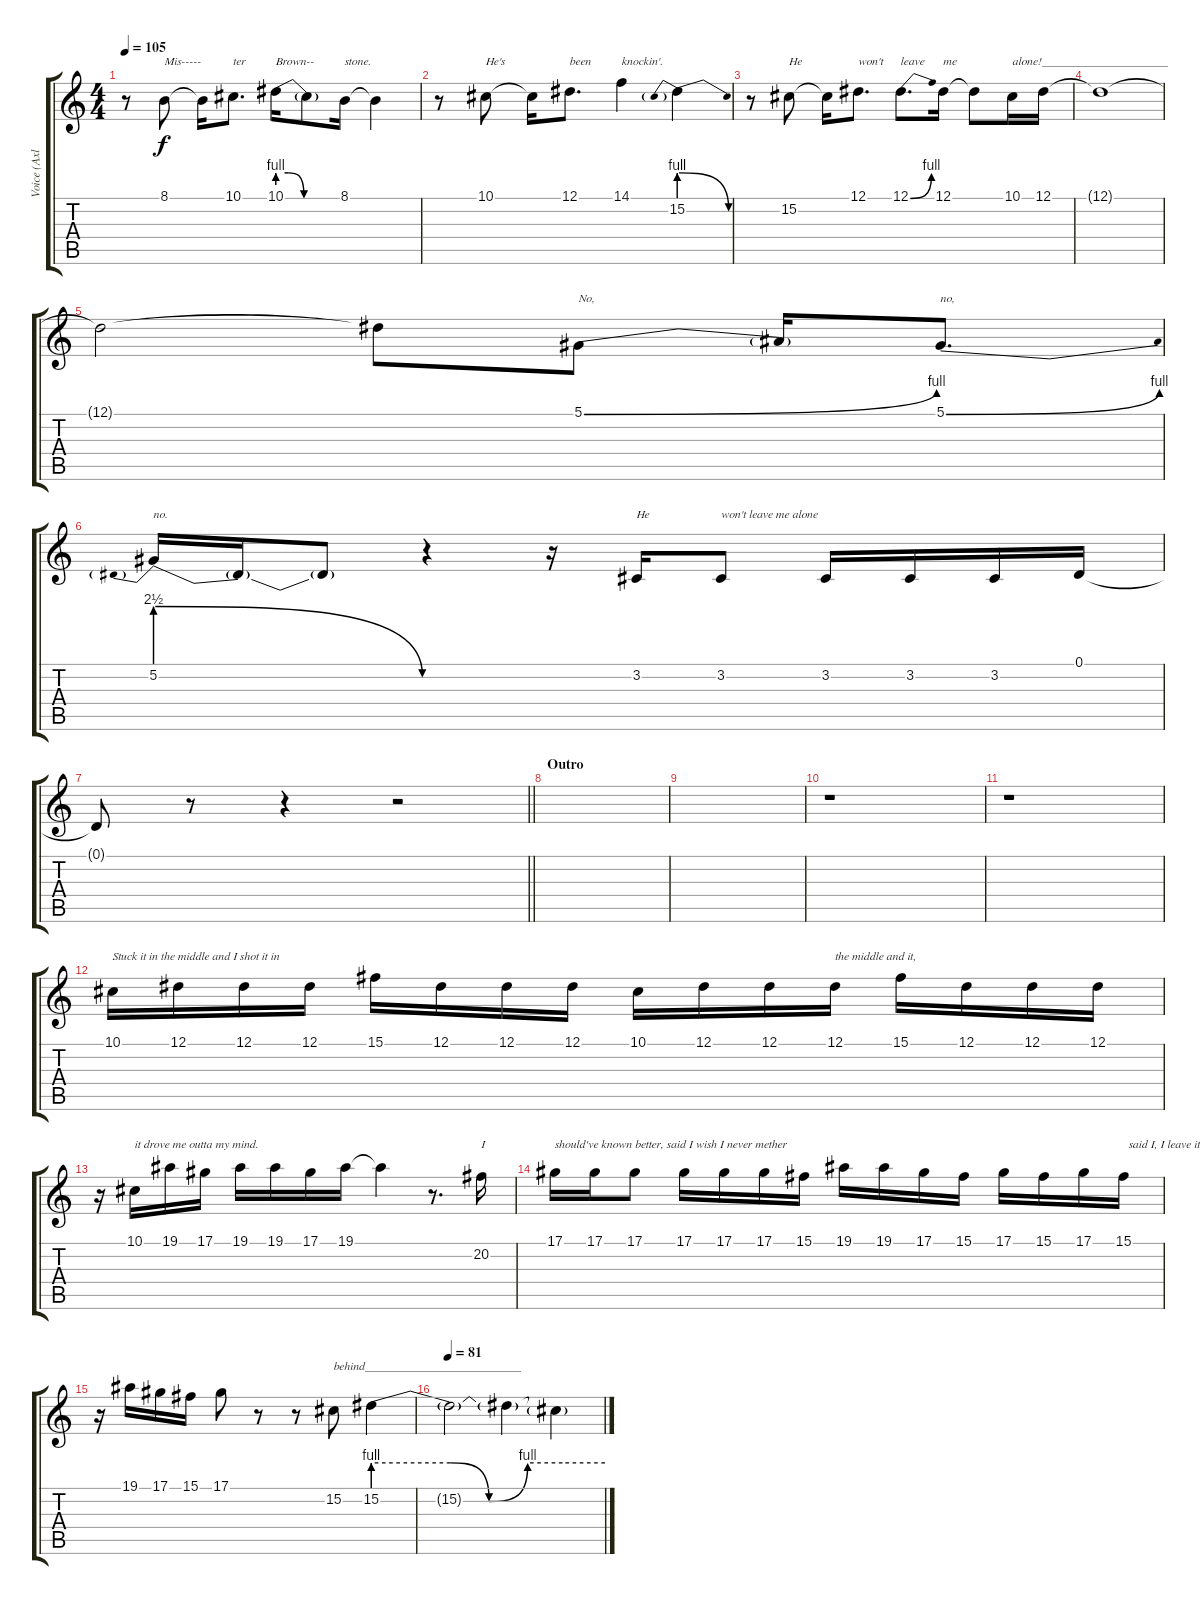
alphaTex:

\track ("Voice (Axl)" "Voice (Axl") {instrument lead2sawtooth}
\staff {score tabs}
\tuning (Eb4 Bb3 Gb3 Db3 Ab2 Eb2) {hide}
\ts (4 4)
\tempo 105
\clef g2
\ks c
r.8{dy f} 8.1.8{txt "Mis-----"} 8.1{t}.16 10.1.8{d txt "ter"} 10.1{be (custom 0 4 10 4 25 0 30 0 40 0 60 0)}.16{txt "Brown--"} 10.1{t}.8 8.1.16{txt "stone."} 8.1{t}.4 |
r.8 10.1.8{txt "He's"} 10.1{t}.16 12.1.8{d txt "been"} 14.1.4{txt "knockin'."} 15.2{be (prebendrelease 0 4 60 0)}.4 |
r.8 15.2.8{txt "He"} 15.2{t}.16 12.1.8{d txt "won't"} 12.1{be (bend 0 0 60 4)}.8{d txt "leave"} 12.1.16{txt "me"} 12.1{t}.8 10.1.16{txt "alone!_____________________"} 12.1.16 |
12.1{t}.1 |
12.1{t}.2 12.1{t}.8 5.1{be (bend 0 0 60 4)}.8{txt "No,"} 5.1{t}.16 5.1{be (bend 0 0 60 4)}.8{d txt "no,"} |
5.2{be (prebendrelease 0 10 60 0)}.16{txt "no."} 5.2{t}.16 5.2{t}.8 r.4 r.16 3.2.16{txt "He"} 3.2.8{txt "won't leave me alone"} 3.2.16 3.2.16 3.2.16 0.1.16 |
\barLineRight lightlight
0.1{t}.8 r.8 r.4 r.2 |
\section ("" "Outro")
|
|
r.1 |
r.1 |
10.1.16{txt "Stuck it in the middle and I shot it in"} 12.1.16 12.1.16 12.1.16 15.1.16 12.1.16 12.1.16 12.1.16 10.1.16 12.1.16 12.1.16 12.1.16{txt "the middle and it,"} 15.1.16 12.1.16 12.1.16 12.1.16 |
r.16 10.1.16{txt "it drove me outta my mind."} 19.1.16 17.1.16 19.1.16 19.1.16 17.1.16 19.1.16 19.1{t}.4 r.8{d} 20.2.16{txt "I"} |
17.1.16{txt "should've known better, said I wish I never mether"} 17.1.16 17.1.8 17.1.16 17.1.16 17.1.16 15.1.16 19.1.16 19.1.16 17.1.16 15.1.16 17.1.16 15.1.16 17.1.16{txt "               said I, I leave it all"} 15.1.16 |
r.16 19.1.16 17.1.16 15.1.16 17.1.8 r.8 r.8 15.2.8{txt "behind__________________________"} 15.2{be (custom 0 4 20 4 30 0 40 4 49 4 60 4)}.4 |
\tempo 81
15.2{t}.2 15.2{t}.4 15.2{t}.4
